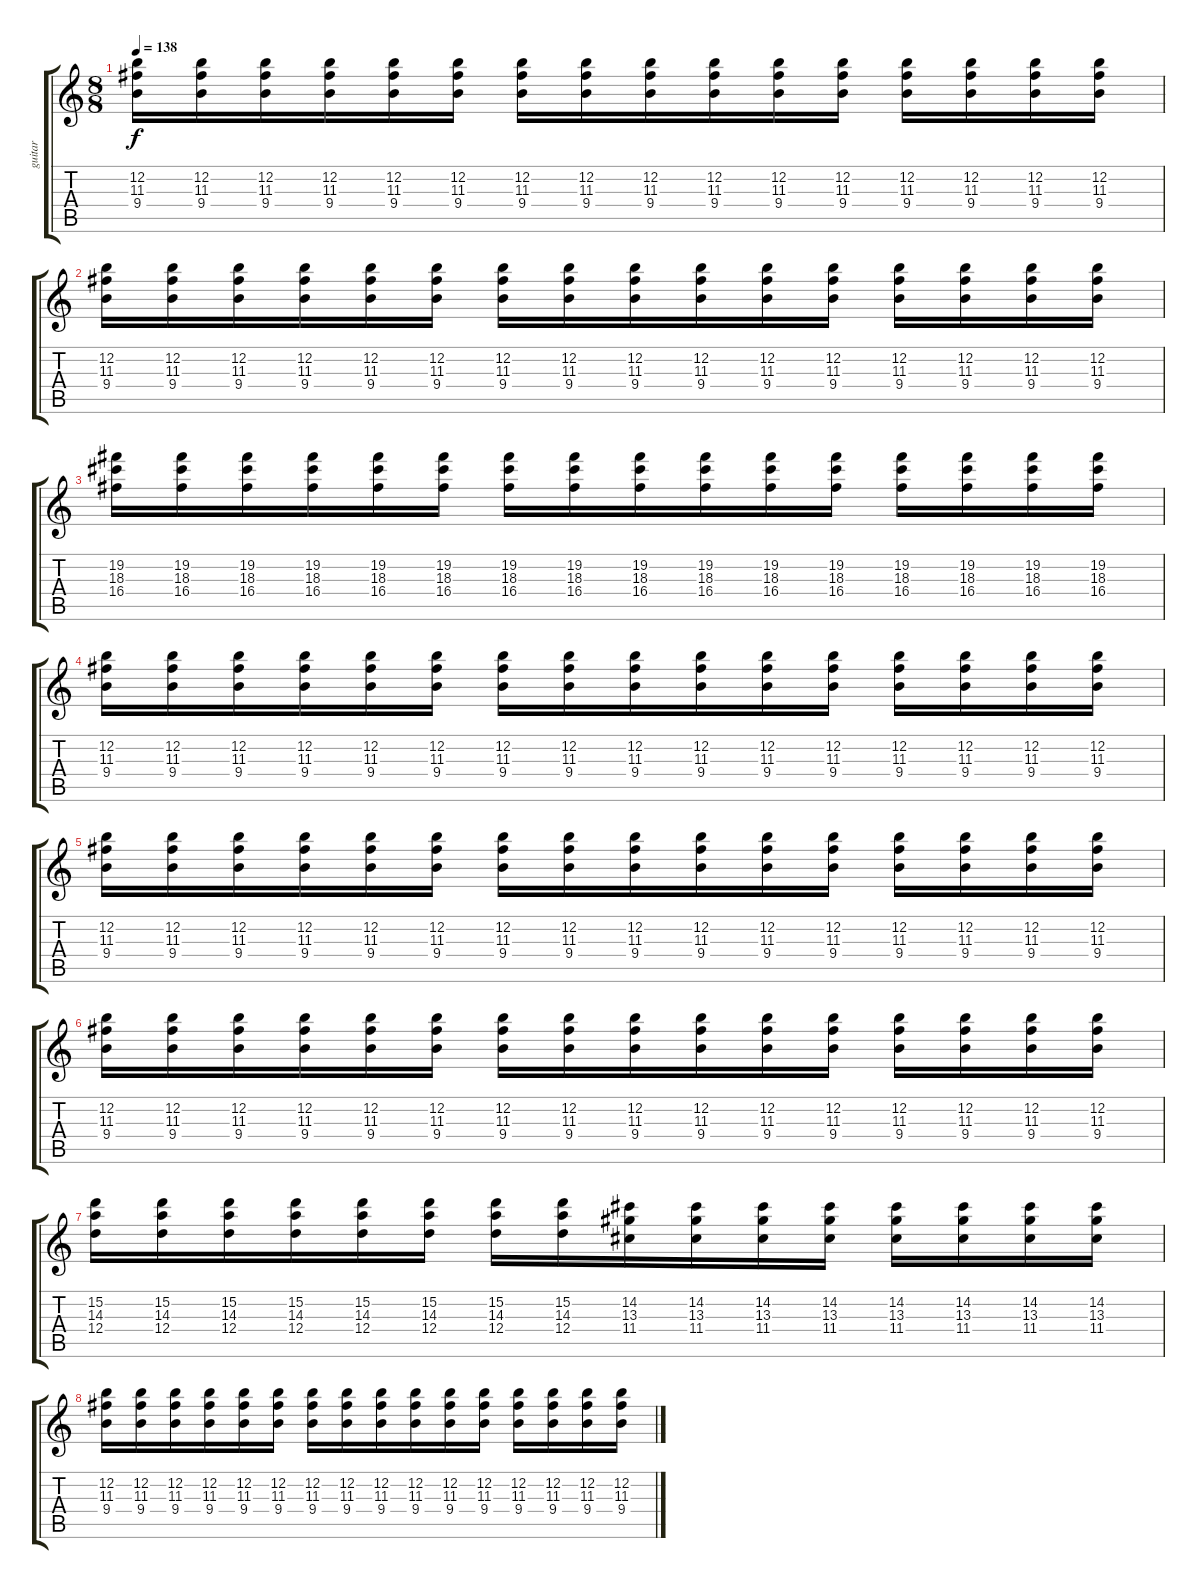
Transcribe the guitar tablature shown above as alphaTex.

\track ("guitar" "guitar") {instrument electricguitarclean}
\staff {score tabs}
\tuning (E4 B3 G3 D3 A2 E2) {hide}
\ts (8 8)
\tempo 138
\clef g2
\ks c
(12.2 11.3 9.4).16{dy f} (12.2 11.3 9.4).16 (12.2 11.3 9.4).16 (12.2 11.3 9.4).16 (12.2 11.3 9.4).16 (12.2 11.3 9.4).16 (12.2 11.3 9.4).16 (12.2 11.3 9.4).16 (12.2 11.3 9.4).16 (12.2 11.3 9.4).16 (12.2 11.3 9.4).16 (12.2 11.3 9.4).16 (12.2 11.3 9.4).16 (12.2 11.3 9.4).16 (12.2 11.3 9.4).16 (12.2 11.3 9.4).16 |
(12.2 11.3 9.4).16 (12.2 11.3 9.4).16 (12.2 11.3 9.4).16 (12.2 11.3 9.4).16 (12.2 11.3 9.4).16 (12.2 11.3 9.4).16 (12.2 11.3 9.4).16 (12.2 11.3 9.4).16 (12.2 11.3 9.4).16 (12.2 11.3 9.4).16 (12.2 11.3 9.4).16 (12.2 11.3 9.4).16 (12.2 11.3 9.4).16 (12.2 11.3 9.4).16 (12.2 11.3 9.4).16 (12.2 11.3 9.4).16 |
(19.2 18.3 16.4).16 (19.2 18.3 16.4).16 (19.2 18.3 16.4).16 (19.2 18.3 16.4).16 (19.2 18.3 16.4).16 (19.2 18.3 16.4).16 (19.2 18.3 16.4).16 (19.2 18.3 16.4).16 (19.2 18.3 16.4).16 (19.2 18.3 16.4).16 (19.2 18.3 16.4).16 (19.2 18.3 16.4).16 (19.2 18.3 16.4).16 (19.2 18.3 16.4).16 (19.2 18.3 16.4).16 (19.2 18.3 16.4).16 |
(12.2 11.3 9.4).16 (12.2 11.3 9.4).16 (12.2 11.3 9.4).16 (12.2 11.3 9.4).16 (12.2 11.3 9.4).16 (12.2 11.3 9.4).16 (12.2 11.3 9.4).16 (12.2 11.3 9.4).16 (12.2 11.3 9.4).16 (12.2 11.3 9.4).16 (12.2 11.3 9.4).16 (12.2 11.3 9.4).16 (12.2 11.3 9.4).16 (12.2 11.3 9.4).16 (12.2 11.3 9.4).16 (12.2 11.3 9.4).16 |
(12.2 11.3 9.4).16 (12.2 11.3 9.4).16 (12.2 11.3 9.4).16 (12.2 11.3 9.4).16 (12.2 11.3 9.4).16 (12.2 11.3 9.4).16 (12.2 11.3 9.4).16 (12.2 11.3 9.4).16 (12.2 11.3 9.4).16 (12.2 11.3 9.4).16 (12.2 11.3 9.4).16 (12.2 11.3 9.4).16 (12.2 11.3 9.4).16 (12.2 11.3 9.4).16 (12.2 11.3 9.4).16 (12.2 11.3 9.4).16 |
(12.2 11.3 9.4).16 (12.2 11.3 9.4).16 (12.2 11.3 9.4).16 (12.2 11.3 9.4).16 (12.2 11.3 9.4).16 (12.2 11.3 9.4).16 (12.2 11.3 9.4).16 (12.2 11.3 9.4).16 (12.2 11.3 9.4).16 (12.2 11.3 9.4).16 (12.2 11.3 9.4).16 (12.2 11.3 9.4).16 (12.2 11.3 9.4).16 (12.2 11.3 9.4).16 (12.2 11.3 9.4).16 (12.2 11.3 9.4).16 |
(15.2 14.3 12.4).16 (15.2 14.3 12.4).16 (15.2 14.3 12.4).16 (15.2 14.3 12.4).16 (15.2 14.3 12.4).16 (15.2 14.3 12.4).16 (15.2 14.3 12.4).16 (15.2 14.3 12.4).16 (14.2 13.3 11.4).16 (14.2 13.3 11.4).16 (14.2 13.3 11.4).16 (14.2 13.3 11.4).16 (14.2 13.3 11.4).16 (14.2 13.3 11.4).16 (14.2 13.3 11.4).16 (14.2 13.3 11.4).16 |
(12.2 11.3 9.4).16 (12.2 11.3 9.4).16 (12.2 11.3 9.4).16 (12.2 11.3 9.4).16 (12.2 11.3 9.4).16 (12.2 11.3 9.4).16 (12.2 11.3 9.4).16 (12.2 11.3 9.4).16 (12.2 11.3 9.4).16 (12.2 11.3 9.4).16 (12.2 11.3 9.4).16 (12.2 11.3 9.4).16 (12.2 11.3 9.4).16 (12.2 11.3 9.4).16 (12.2 11.3 9.4).16 (12.2 11.3 9.4).16
